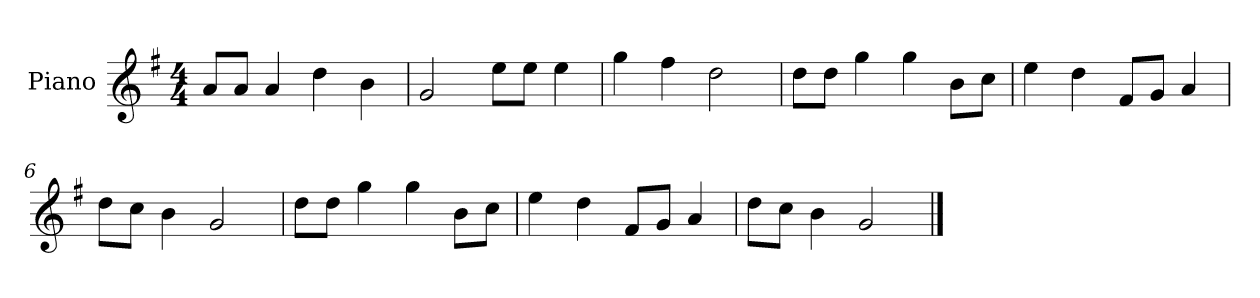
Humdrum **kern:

**kern
*part1
*staff1
*I"Piano
*I'P-no
*clefG2
*k[f#]
*M4/4
*MM90
=1
8a/L
8a/J
4a/
4dd\
4b\
=2
2g/
8ee\L
8ee\J
4ee\
=3
4gg\
4ff#\
2dd\
=4
8dd\L
8dd\J
4gg\
4gg\
8b\L
8cc\J
=5
4ee\
4dd\
8f#/L
8g/J
4a/
=6
8dd\L
8cc\J
4b\
2g/
=7
8dd\L
8dd\J
4gg\
4gg\
8b\L
8cc\J
!!LO:LB:g=z
=8
4ee\
4dd\
8f#/L
8g/J
4a/
=9
8dd\L
8cc\J
4b\
2g/
==
*-
